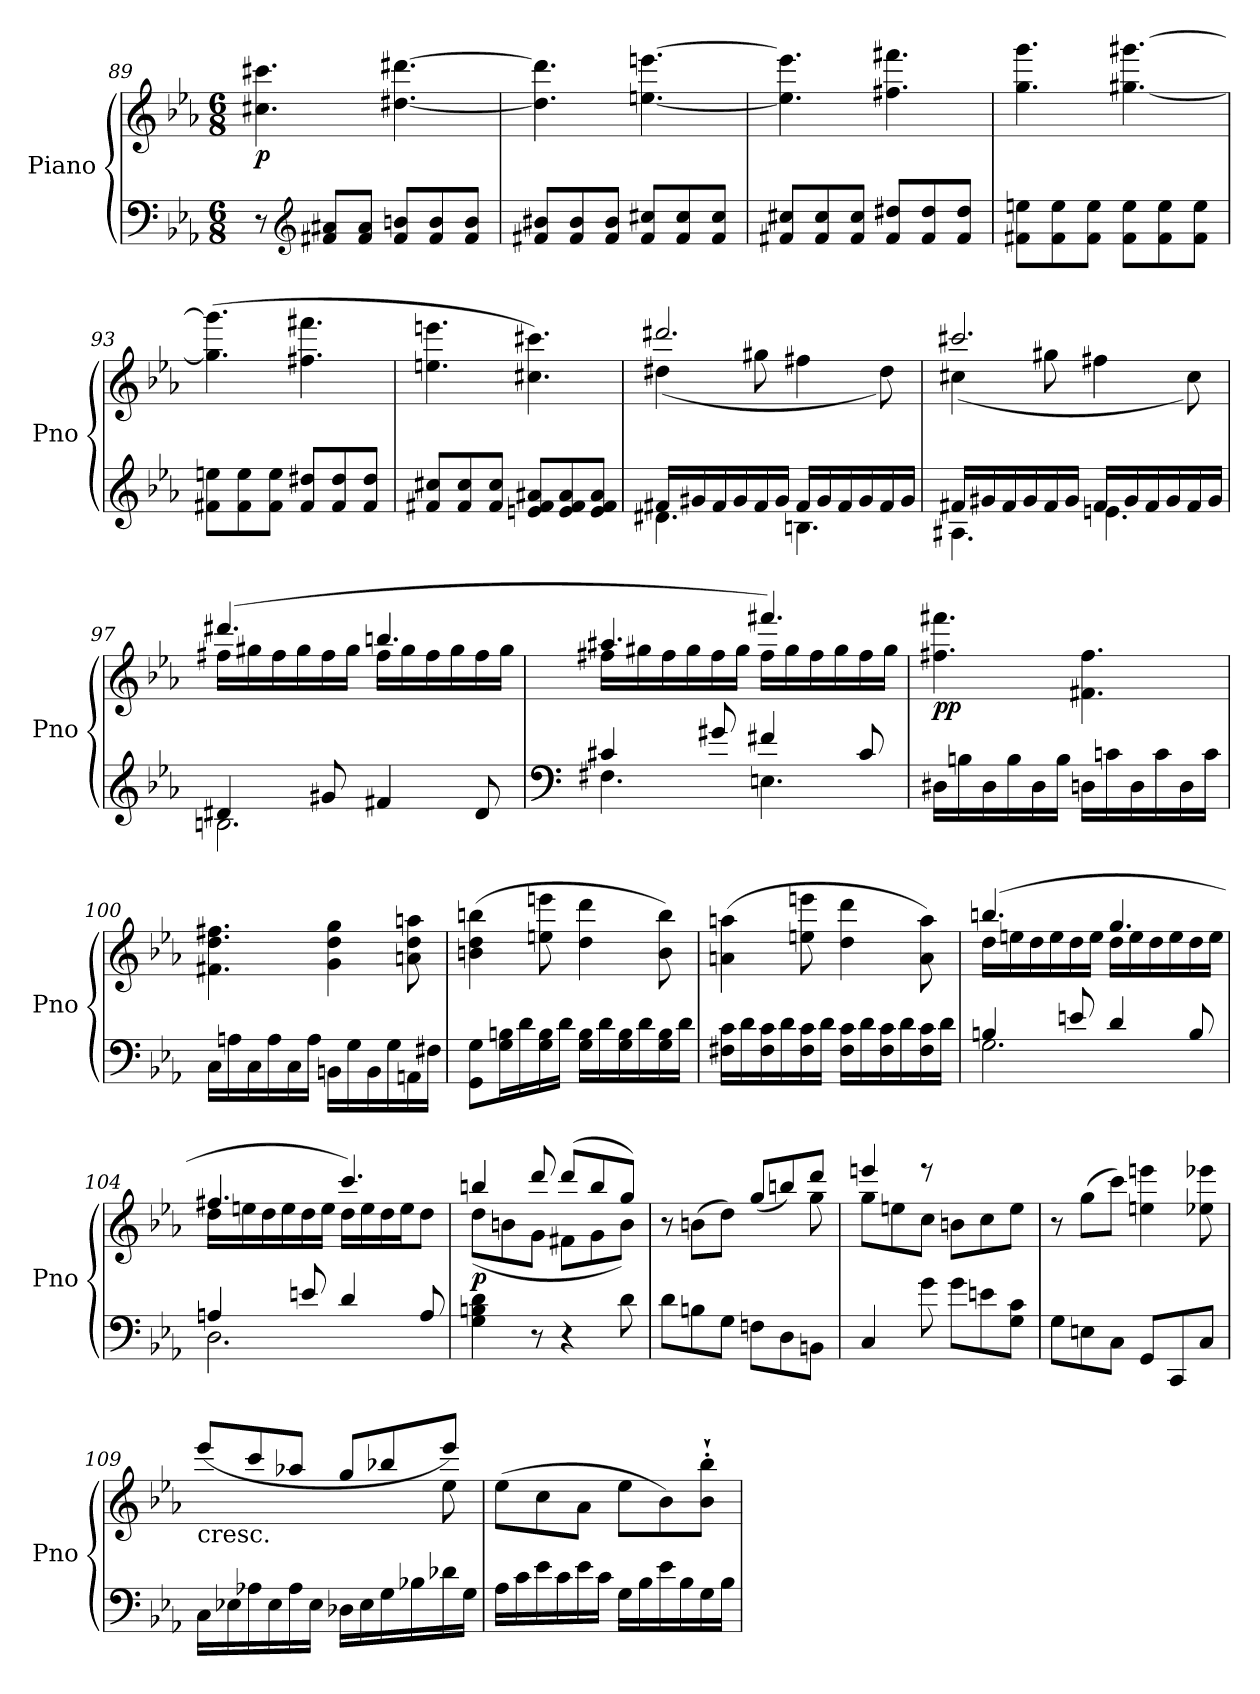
**kern	**kern	**dynam
*part1	*part1	*part1
*staff2	*staff1	*staff1/2
*I"Piano	*	*
*I'Pno	*	*
!!LO:LB:g=z
*clefF4	*clefG2	*
*k[b-e-a-]	*k[b-e-a-]	*
*E-:	*E-:	*
*M6/8	*M6/8	*
=89	=89	=89
!	!	!LO:DY:b
8r	4.cc#X\ 4.ccc#X\	p
*clefG2	*	*
8f#X/ 8a#X/L	.	.
8f#/ 8a#/J	.	.
8f#/ 8bn/L	[4.dd#X\ [4.ddd#X\	.
8f#/ 8b/	.	.
8f#/ 8b/J	.	.
=90	=90	=90
8f#X/ 8b#X/L	4.dd#\] 4.ddd#\]	.
8f#/ 8b#/	.	.
8f#/ 8b#/J	.	.
8f#/ 8cc#X/L	[4.een\ [4.eeen\	.
8f#/ 8cc#/	.	.
8f#/ 8cc#/J	.	.
=91	=91	=91
8f#X/ 8cc#X/L	4.ee\] 4.eee\]	.
8f#/ 8cc#/	.	.
8f#/ 8cc#/J	.	.
8f#/ 8dd#X/L	4.ff#X\ 4.fff#X\	.
8f#/ 8dd#/	.	.
8f#/ 8dd#/J	.	.
=92	=92	=92
8f#X\ 8een\L	4.gg\ 4.ggg\	.
8f#\ 8ee\	.	.
8f#\ 8ee\J	.	.
8f#\ 8ee\L	[4.gg#X\ [4.ggg#X\	.
8f#\ 8ee\	.	.
8f#\ 8ee\J	.	.
=93	=93	=93
8f#X\ 8een\L	(>4.gg#\] 4.ggg#\]	.
8f#\ 8ee\	.	.
8f#\ 8ee\J	.	.
8f#/ 8dd#X/L	4.ff#X\ 4.fff#X\	.
8f#/ 8dd#/	.	.
8f#/ 8dd#/J	.	.
!!LO:LB:g=z
=94	=94	=94
8f#X/ 8cc#X/L	4.een\ 4.eeen\	.
8f#/ 8cc#/	.	.
8f#/ 8cc#/J	.	.
8en/ 8f#/ 8a#X/L	4.cc#X\ 4.ccc#X\)	.
8e/ 8f#/ 8a#/	.	.
8e/ 8f#/ 8a#/J	.	.
=95	=95	=95
*^	*^	*
16f#X/LL	4.d#X\	2.ddd#X/	(<4dd#X\	.
16g#X/	.	.	.	.
16f#/	.	.	.	.
16g#/	.	.	.	.
16f#/	.	.	8gg#X\	.
16g#/JJ	.	.	.	.
16f#/LL	4.Bn\	.	4ff#X\	.
16g#/	.	.	.	.
16f#/	.	.	.	.
16g#/	.	.	.	.
16f#/	.	.	8dd#\)	.
16g#/JJ	.	.	.	.
=96	=96	=96	=96	=96
16f#X/LL	4.A#X\	2.ccc#X/	(<4cc#X\	.
16g#X/	.	.	.	.
16f#/	.	.	.	.
16g#/	.	.	.	.
16f#/	.	.	8gg#X\	.
16g#/JJ	.	.	.	.
16f#/LL	4.en\	.	4ff#X\	.
16g#/	.	.	.	.
16f#/	.	.	.	.
16g#/	.	.	.	.
16f#/	.	.	8cc#\)	.
16g#/JJ	.	.	.	.
!!LO:PB:g=z	!!
=97	=97	=97	=97	=97
4d#X/	2.Bn\	(>4.ddd#X/	16ff#X\LL	.
.	.	.	16gg#X\	.
.	.	.	16ff#\	.
.	.	.	16gg#\	.
8g#X/	.	.	16ff#\	.
.	.	.	16gg#\JJ	.
4f#X/	.	4.bbn/	16ff#\LL	.
.	.	.	16gg#\	.
.	.	.	16ff#\	.
.	.	.	16gg#\	.
8d#/	.	.	16ff#\	.
.	.	.	16gg#\JJ	.
=98	=98	=98	=98	=98
*clefF4	*	*	*	*
4c#X/	4.F#X\	4.aa#X/	16ff#X\LL	.
.	.	.	16gg#X\	.
.	.	.	16ff#\	.
.	.	.	16gg#\	.
8g#X/	.	.	16ff#\	.
.	.	.	16gg#\JJ	.
4f#X/	4.En\	4.fff#X/)	16ff#\LL	.
.	.	.	16gg#\	.
.	.	.	16ff#\	.
.	.	.	16gg#\	.
8c#/	.	.	16ff#\	.
.	.	.	16gg#\JJ	.
*v	*v	*	*	*
=99	=99	=99	=99
!	!	!	!LO:DY:b
*	*v	*v	*
16D#X\LL	4.ff#X\ 4.fff#X\	pp
16Bn\	.	.
16D#\	.	.
16B\	.	.
16D#\	.	.
16B\JJ	.	.
16Dn\LL	4.f#X\ 4.ff#\	.
16cn\	.	.
16D\	.	.
16c\	.	.
16D\	.	.
16c\JJ	.	.
!!LO:LB:g=z
=100	=100	=100
16C\LL	4.f#X\ 4.dd\ 4.ff#X\	.
16An\	.	.
16C\	.	.
16A\	.	.
16C\	.	.
16A\JJ	.	.
16BBn\LL	4g\ 4dd\ 4gg\	.
16G\	.	.
16BB\	.	.
16G\	.	.
16AAn\	8an\ 8dd\ 8aan\	.
16F#X\JJ	.	.
=101	=101	=101
8GG\ 8G\L	(>4bn\ 4dd\ 4bbn\	.
16G\ 16Bn\L	.	.
16d\	.	.
16G\ 16B\	8een\ 8eeen\	.
16d\JJ	.	.
16G\ 16B\LL	4dd\ 4ddd\	.
16d\	.	.
16G\ 16B\	.	.
16d\	.	.
16G\ 16B\	8b\ 8bb\)	.
16d\JJ	.	.
=102	=102	=102
16F#X\ 16c\LL	(>4an\ 4aan\	.
16d\	.	.
16F#\ 16c\	.	.
16d\	.	.
16F#\ 16c\	8een\ 8eeen\	.
16d\JJ	.	.
16F#\ 16c\LL	4dd\ 4ddd\	.
16d\	.	.
16F#\ 16c\	.	.
16d\	.	.
16F#\ 16c\	8a\ 8aa\)	.
16d\JJ	.	.
!!LO:LB:g=z
=103	=103	=103
*^	*^	*
4Bn/	2.G\	(>4.bbn/	16dd\LL	.
.	.	.	16een\	.
.	.	.	16dd\	.
.	.	.	16ee\	.
8en/	.	.	16dd\	.
.	.	.	16ee\JJ	.
4d/	.	4.gg/	16dd\LL	.
.	.	.	16ee\	.
.	.	.	16dd\	.
.	.	.	16ee\	.
8B/	.	.	16dd\	.
.	.	.	16ee\JJ	.
=104	=104	=104	=104	=104
4An/	2.D\	4.ff#X/	16dd\LL	.
.	.	.	16een\	.
.	.	.	16dd\	.
.	.	.	16ee\	.
8en/	.	.	16dd\	.
.	.	.	16ee\JJ	.
4d/	.	4.ccc/)	16dd\LL	.
.	.	.	16ee\	.
.	.	.	16dd\	.
.	.	.	16ee\J	.
8A/	.	.	8dd\J	.
*v	*v	*	*	*
=105	=105	=105	=105
!	!	!	!LO:DY:b
4G\ 4Bn\ 4d\	4bbn/	(<8dd\L	p
.	.	8bn\	.
8r	8ddd/	8g\J	.
4r	(>8ddd/L	8f#X\L	.
.	8bb/	8g\	.
8d\	8gg/J)	8b\J)	.
=106	=106	=106	=106
8d\L	8r	8ryy	.
*	*v	*v	*
8Bn\	(<8bn\L	.
8G\J	8dd\J)	.
8Fn\L	(>8gg/L	.
8D\	8bbn/)	.
*	*^	*
8BBn\J	8ddd/J	8gg\	.
!!LO:LB:g=z	!!
=107	=107	=107	=107
4C/	4eeen/	8gg\L	.
.	.	8een\	.
8g\	8reee	8cc\J	.
8g\L	8bn\L	4.ryy	.
8en\	8cc\	.	.
8G\ 8c\J	8ee\J	.	.
*	*v	*v	*
=108	=108	=108
8G\L	8r	.
8En\	(>8gg\L	.
8C\J	8ccc\J)	.
8GG/L	4een\ 4eeen\	.
8CC/	.	.
8C/J	8ee-X\ 8eee-X\	.
=109	=109	=109
*	*^	*
!	!LO:TX:b:t=cresc.	!	!
16C\LL	(>8eee-/L	8ryy	.
16E-X\	.	.	.
*	*v	*v	*
16A-X\	8ccc/	.
16E-\	.	.
16A-\	8aa-X/J	.
16E-\JJ	.	.
16D-X\LL	8gg/L	.
16E-\	.	.
16G\	8bb-X/	.
16B-X\	.	.
*	*^	*
16d-X\	8eee-/J)	8ee-\	.
16G\JJ	.	.	.
*	*v	*v	*
=110	=110	=110
16A-\LL	(>8ee-\L	.
16c\	.	.
16e-\	8cc\	.
16c\	.	.
16e-\	8a-\J	.
16c\JJ	.	.
16G\LL	8ee-\L	.
16B-\	.	.
16e-\	8b-\)	.
16B-\	.	.
16G\	8b-\'` 8bb-\'`J	.
16B-\JJ	.	.
=	=	=
*-	*-	*-
